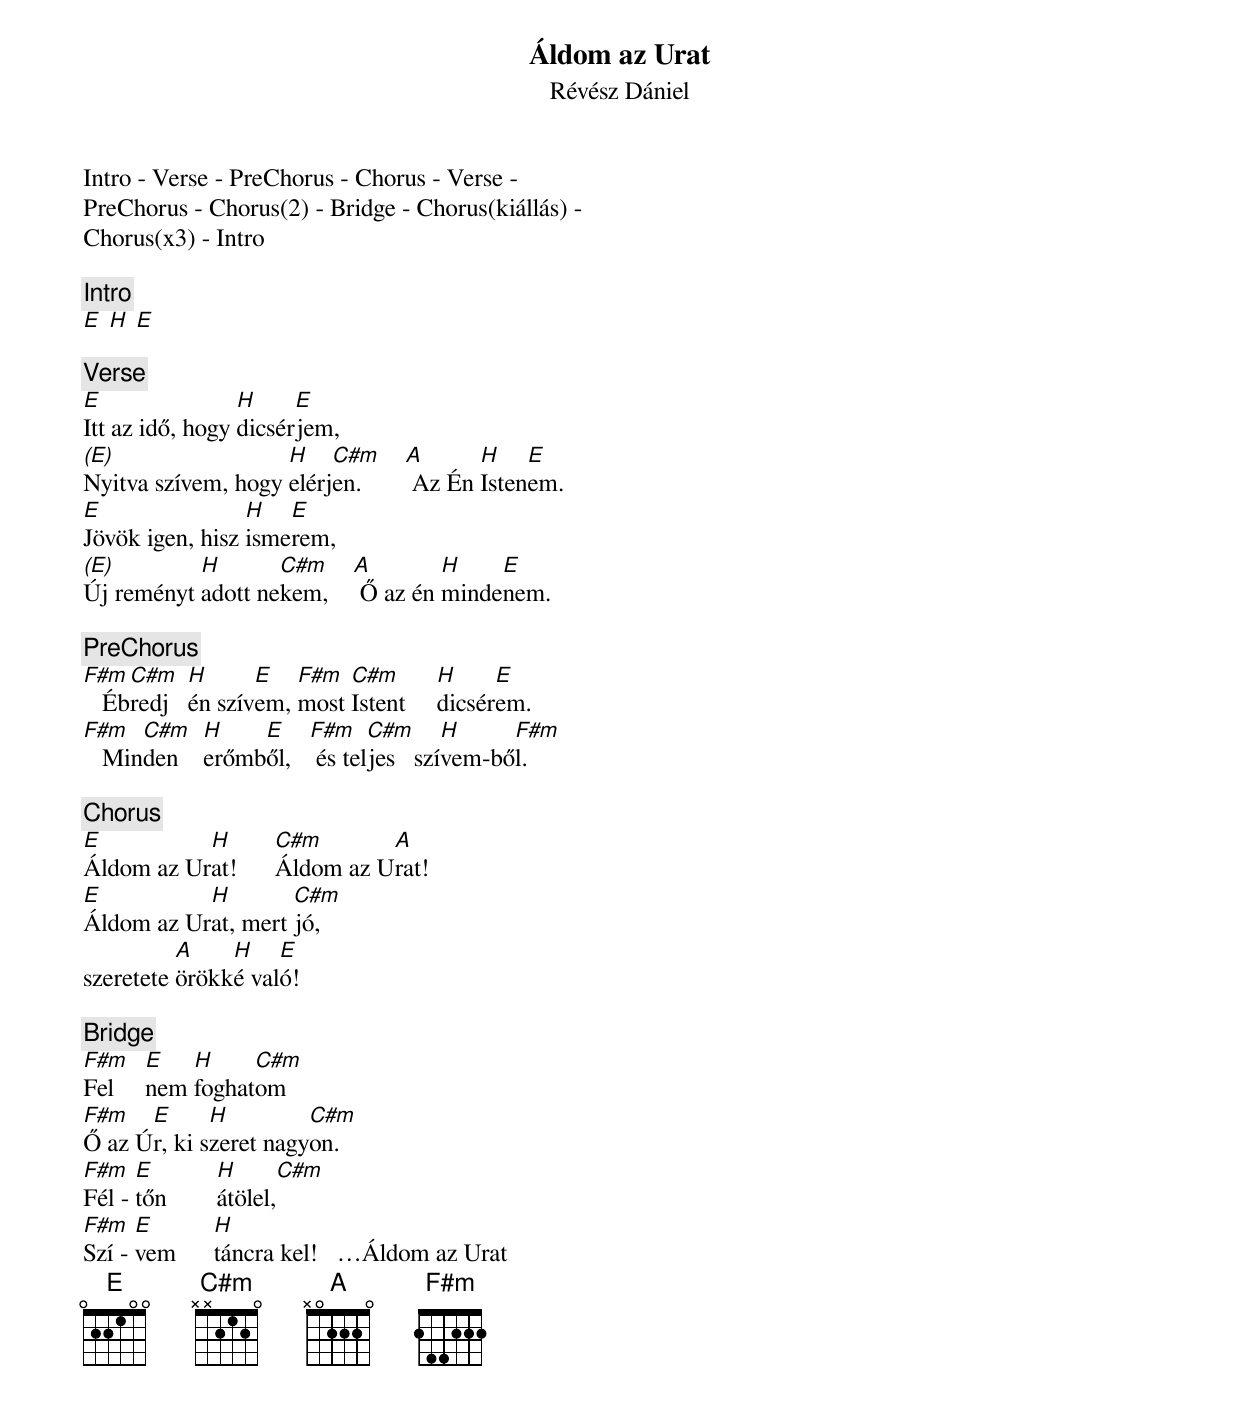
{title: Áldom az Urat}
{subtitle: Révész Dániel}


Intro - Verse - PreChorus - Chorus - Verse -
PreChorus - Chorus(2) - Bridge - Chorus(kiállás) -
Chorus(x3) - Intro

{c:Intro}
[E] [H] [E]

{c:Verse}
[E]Itt az idő, hogy [H]dicsér[E]jem,
[(E)]Nyitva szívem, hogy [H]elérj[C#m]en.       [A] Az Én [H]Isten[E]em.
[E]Jövök igen, hisz [H]isme[E]rem,
[(E)]Új reményt [H]adott ne[C#m]kem,    [A] Ő az én [H]minde[E]nem.

{c:PreChorus}
[F#m]   Éb[C#m]redj   [H]én szív[E]em, [F#m]most [C#m]Istent     [H]dicsér[E]em.
[F#m]   Min[C#m]den    [H]erőmb[E]ől,   [F#m] és tel[C#m]jes   szí[H]vem-bő[F#m]l.

{c:Chorus}
[E]Áldom az Ur[H]at!      [C#m]Áldom az U[A]rat!
[E]Áldom az Ur[H]at, mert [C#m]jó,
szeretete [A]örökk[H]é val[E]ó!

{c:Bridge}
[F#m]Fel     [E]nem [H]foghat[C#m]om
[F#m]Ő az Ú[E]r, ki s[H]zeret nagy[C#m]on.
[F#m]Fél - [E]tőn        [H]átölel,[C#m]
[F#m]Szí - [E]vem      [H]táncra kel!   …Áldom az Urat
